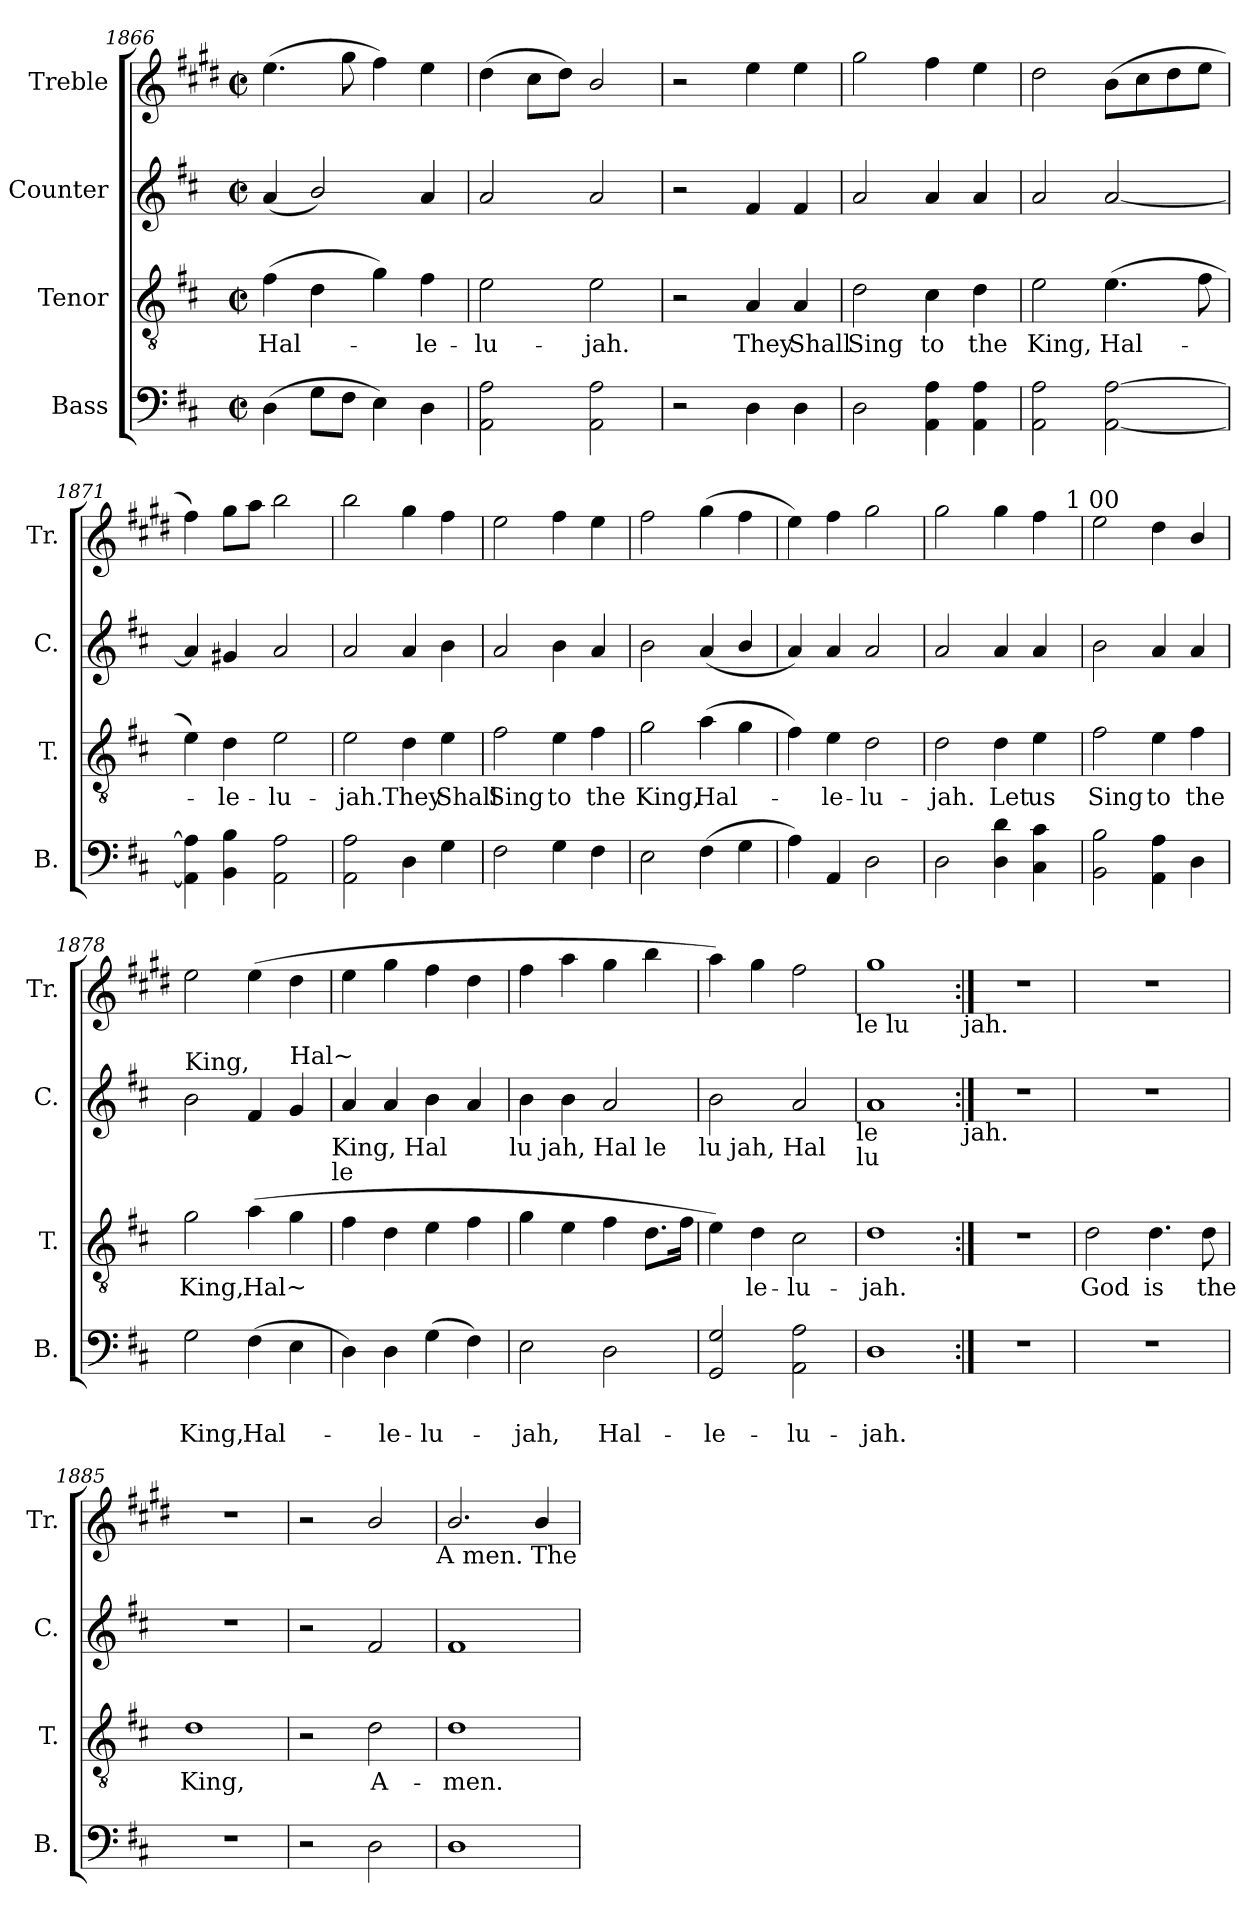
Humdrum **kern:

**kern	**text	**text	**kern	**text	**kern	**kern
*part4	*part4	*part4	*part3	*part3	*part2	*part1
*staff4	*staff4	*staff4	*staff3	*staff3	*staff2	*staff1
*I"Bass	*	*	*I"Tenor	*	*I"Counter	*I"Treble
*I'B.	*	*	*I'T.	*	*I'C.	*I'Tr.
!!LO:LB:g=z
*clefF4	*	*	*clefGv2	*	*clefG2	*clefG2
*	*	*	*	*	*	*ITrd1c2
*k[f#c#]	*	*	*k[f#c#]	*	*k[f#c#]	*k[f#c#]
*D:	*	*	*D:	*	*D:	*D:
*M2/2	*	*	*M2/2	*	*M2/2	*M2/2
*met(c|)	*	*	*met(c|)	*	*met(c|)	*met(c|)
=1866	=1866	=1866	=1866	=1866	=1866	=1866
!	!	!	!	!LO:LY:b	!	!
(>4D\	.	.	(>4f#\	Hal-	(<4a/	(>4.dd\
8G\L	.	.	4d\	.	2b/)	.
8F#\J	.	.	.	.	.	8ff#\
4E\)	.	.	4g\)	.	.	4ee\)
!	!	!	!	!LO:LY:b	!	!
4D\	.	.	4f#\	-le-	4a/	4dd\
=1867	=1867	=1867	=1867	=1867	=1867	=1867
!	!	!	!	!LO:LY:b	!	!
2AA\ 2A\	.	.	2e\	-lu-	2a/	(>4cc#\
.	.	.	.	.	.	8b\L
.	.	.	.	.	.	8cc#\J)
!	!	!	!	!LO:LY:b	!	!
2AA\ 2A\	.	.	2e\	-jah.	2a/	2a/
=1868	=1868	=1868	=1868	=1868	=1868	=1868
2r	.	.	2r	.	2r	2r
!	!	!	!	!LO:LY:b	!	!
4D\	.	.	4A/	They	4f#/	4dd\
!	!	!	!	!LO:LY:b	!	!
4D\	.	.	4A/	Shall	4f#/	4dd\
=1869	=1869	=1869	=1869	=1869	=1869	=1869
!	!	!	!	!LO:LY:b	!	!
2D\	.	.	2d\	Sing	2a/	2ff#\
!	!	!	!	!LO:LY:b	!	!
4AA\ 4A\	.	.	4c#\	to	4a/	4ee\
!	!	!	!	!LO:LY:b	!	!
4AA\ 4A\	.	.	4d\	the	4a/	4dd\
=1870	=1870	=1870	=1870	=1870	=1870	=1870
!	!	!	!	!LO:LY:b	!	!
2AA\ 2A\	.	.	2e\	King,	2a/	2cc#\
!	!	!	!	!LO:LY:b	!	!
[<2AA\ [>2A\	.	.	(>4.e\	Hal-	[<2a/	(>8a\L
.	.	.	.	.	.	8b\
.	.	.	.	.	.	8cc#\
.	.	.	8f#\	.	.	8dd\J
=1871	=1871	=1871	=1871	=1871	=1871	=1871
4AA\] 4A\]	.	.	4e\)	.	4a/]	4ee\)
!	!	!	!	!LO:LY:b	!	!
4BB\ 4B\	.	.	4d\	-le-	4g#X/	8ff#\L
.	.	.	.	.	.	8gg\J
!	!	!	!	!LO:LY:b	!	!
2AA\ 2A\	.	.	2e\	-lu-	2a/	2aa\
=1872	=1872	=1872	=1872	=1872	=1872	=1872
!	!	!	!	!LO:LY:b	!	!
2AA\ 2A\	.	.	2e\	-jah.	2a/	2aa\
!	!	!	!	!LO:LY:b	!	!
4D\	.	.	4d\	They	4a/	4ff#\
!	!	!	!	!LO:LY:b	!	!
4G\	.	.	4e\	Shall	4b\	4ee\
!!LO:LB:g=z
=1873	=1873	=1873	=1873	=1873	=1873	=1873
!	!	!	!	!LO:LY:b	!	!
2F#\	.	.	2f#\	Sing	2a/	2dd\
!	!	!	!	!LO:LY:b	!	!
4G\	.	.	4e\	to	4b\	4ee\
!	!	!	!	!LO:LY:b	!	!
4F#\	.	.	4f#\	the	4a/	4dd\
=1874	=1874	=1874	=1874	=1874	=1874	=1874
!	!	!	!	!LO:LY:b	!	!
2E\	.	.	2g\	King,	2b\	2ee\
!	!	!	!	!LO:LY:b	!	!
(>4F#\	.	.	(>4a\	Hal-	(<4a/	(>4ff#\
4G\	.	.	4g\	.	4b/	4ee\
=1875	=1875	=1875	=1875	=1875	=1875	=1875
4A\)	.	.	4f#\)	.	4a/)	4dd\)
!	!	!	!	!LO:LY:b	!	!
4AA/	.	.	4e\	-le-	4a/	4ee\
!	!	!	!	!LO:LY:b	!	!
2D\	.	.	2d\	-lu-	2a/	2ff#\
=1876	=1876	=1876	=1876	=1876	=1876	=1876
!	!	!	!	!LO:LY:b	!	!
*	*	*	*	*	*	*^
2D\	.	.	2d\	-jah.	2a/	2ff#\	2...ryy
!	!	!	!	!LO:LY:b	!	!	!
4D\ 4d\	.	.	4d\	Let	4a/	4ff#\	.
!	!	!	!	!LO:LY:b	!	!	!
4C#\ 4c#\	.	.	4e\	us	4a/	4ee\	.
!	!	!	!	!	!	!	!LO:TX:a:t=1 00
.	.	.	.	.	.	.	16ryy
=1877	=1877	=1877	=1877	=1877	=1877	=1877	=1877
!	!	!	!	!LO:LY:b	!	!	!
*	*	*	*	*	*	*v	*v
2BB\ 2B\	.	.	2f#\	Sing	2b\	2dd\
!	!	!	!	!LO:LY:b	!	!
4AA\ 4A\	.	.	4e\	to	4a/	4cc#\
!	!	!	!	!LO:LY:b	!	!
4D\	.	.	4f#\	the	4a/	4a/
=1878	=1878	=1878	=1878	=1878	=1878	=1878
!	!	!	!	!	!LO:TX:a:t=King,	!
!	!	!LO:LY:b	!	!LO:LY:b	!	!
2G\	.	King,	2g\	King,	2b\	2dd\
!	!	!LO:LY:b	!	!LO:LY:b	!	!
(>4F#\	.	Hal-	(>4a\	Hal~	4f#/	(>4dd\
!	!	!	!	!	!LO:TX:a:t=Hal~	!
4E\	.	.	4g\	.	4g/	4cc#\
!	!	!	!	!	!LO:TX:b:t=King, Hal	!
!	!	!	!	!	!LO:TX:b:t=le	!
=1879	=1879	=1879	=1879	=1879	=1879	=1879
4D\)	.	.	4f#\	.	4a/	4dd\
!	!	!LO:LY:b	!	!	!	!
4D\	.	-le-	4d\	.	4a/	4ff#\
!	!	!LO:LY:b	!	!	!	!
(>4G\	.	-lu-	4e\	.	4b\	4ee\
4F#\)	.	.	4f#\	.	4a/	4cc#\
!	!	!	!	!	!LO:TX:b:t=lu jah, Hal le	!
!!LO:PB:g=z
=1880	=1880	=1880	=1880	=1880	=1880	=1880
!	!	!LO:LY:b	!	!	!	!
2E\	.	-jah,	4g\	.	4b\	4ee\
.	.	.	4e\	.	4b\	4gg\
!	!	!LO:LY:b	!	!	!	!
2D\	.	Hal-	4f#\	.	2a/	4ff#\
.	.	.	8.d\L	.	.	4aa\
.	.	.	16f#\Jk	.	.	.
!	!	!	!	!	!LO:TX:b:t=lu jah, Hal	!
=1881	=1881	=1881	=1881	=1881	=1881	=1881
!	!	!LO:LY:b	!	!	!	!
2GG/ 2G/	.	-le-	4e\)	.	2b\	4gg\)
!	!	!	!	!LO:LY:b	!	!
.	.	.	4d\	le-	.	4ff#\
!	!	!LO:LY:b	!	!LO:LY:b	!	!
2AA\ 2A\	.	-lu-	2c#\	-lu-	2a/	2ee\
!	!	!	!	!	!	!LO:TX:b:t=le lu
!	!	!	!	!	!LO:TX:b:t=le	!
!	!	!	!	!	!LO:TX:b:t=lu	!
=1882	=1882	=1882	=1882	=1882	=1882	=1882
!	!	!LO:LY:b	!	!LO:LY:b	!	!
1D	.	-jah.	1d	-jah.	1a	1ff#
!	!	!	!	!	!	!LO:TX:b:t=jah.
!	!	!	!	!	!LO:TX:b:t=jah.	!
=1883:|!	=1883:|!	=1883:|!	=1883:|!	=1883:|!	=1883:|!	=1883:|!
1r	.	.	1r	.	1r	1r
=1884	=1884	=1884	=1884	=1884	=1884	=1884
!	!	!	!	!LO:LY:b	!	!
1r	.	.	2d\	God	1r	1r
!	!	!	!	!LO:LY:b	!	!
.	.	.	4.d\	is	.	.
!	!	!	!	!LO:LY:b	!	!
.	.	.	8d\	the	.	.
=1885	=1885	=1885	=1885	=1885	=1885	=1885
!	!	!	!	!LO:LY:b	!	!
1r	.	.	1d	King,	1r	1r
=1886	=1886	=1886	=1886	=1886	=1886	=1886
2r	.	.	2r	.	2r	2r
!	!	!	!	!LO:LY:b	!	!
2D\	.	.	2d\	A-	2f#/	2a/
!	!	!	!	!	!	!LO:TX:b:t=A
=1887	=1887	=1887	=1887	=1887	=1887	=1887
!	!	!	!	!LO:LY:b	!	!
1D	.	.	1d	-men.	1f#	2.a/
.	.	.	.	.	.	4a/
!	!	!	!	!	!	!LO:TX:b:t=men. The
=	=	=	=	=	=	=
*-	*-	*-	*-	*-	*-	*-
